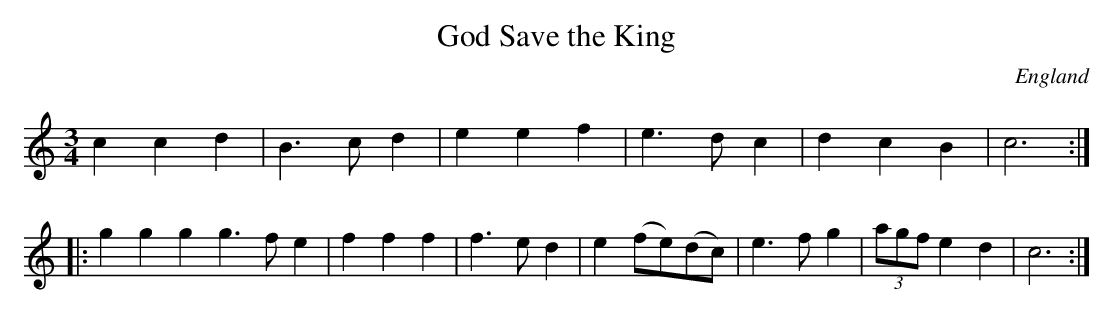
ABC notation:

X:1
T:God Save the King
L:1/4
M:3/4
O:England
K:C
ccd | B>cd | eef | e>dc | dcB | c3 ::
ggg g>fe | fff | f>ed | e(f/e/)(d/c/) | \
e>fg | (3a/g/f/ ed | c3 :|
